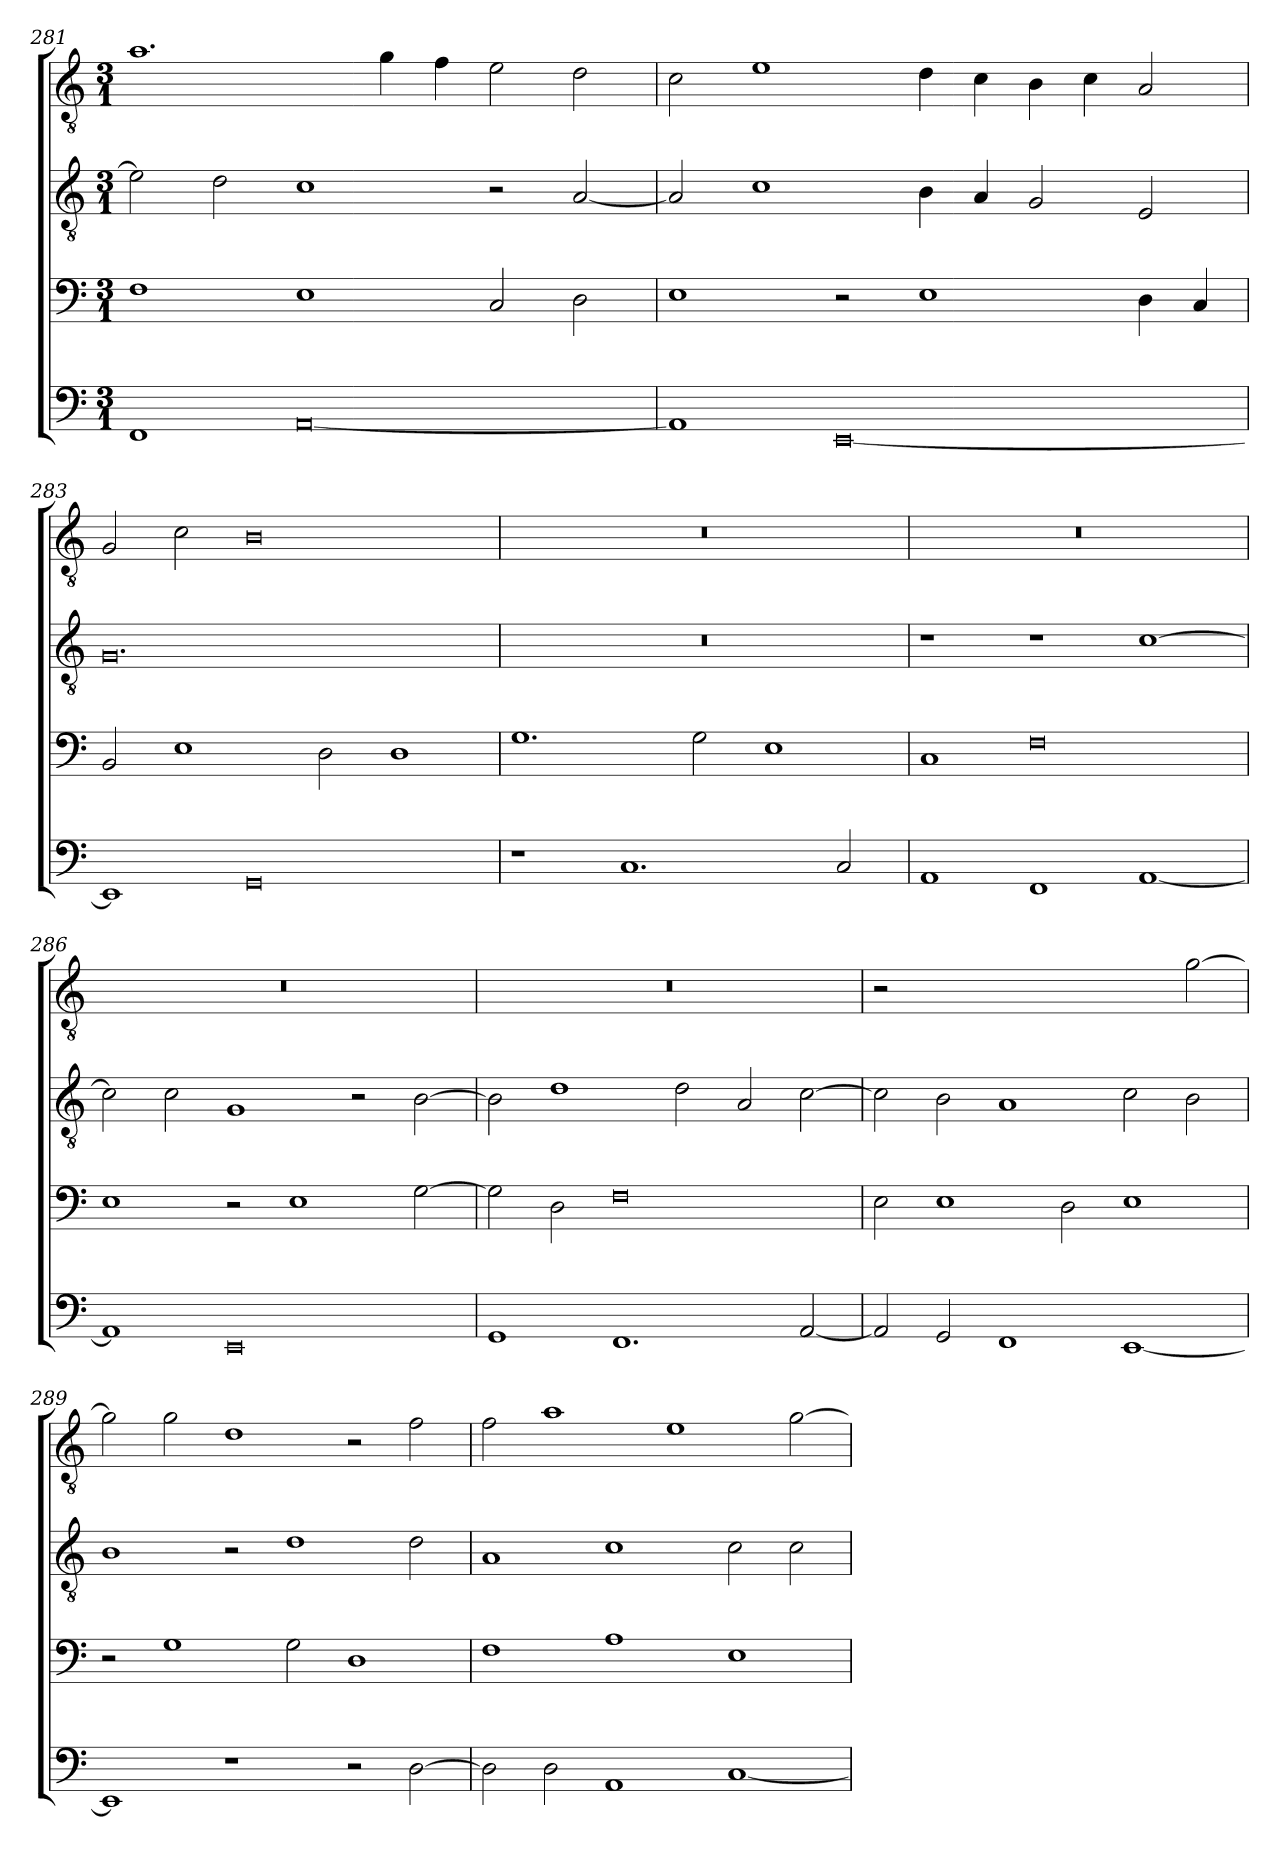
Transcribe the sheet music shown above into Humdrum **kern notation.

**kern	**kern	**kern	**kern
*part4	*part3	*part2	*part1
*staff4	*staff3	*staff2	*staff1
*clefF4	*clefF4	*clefGv2	*clefGv2
*k[]	*k[]	*k[]	*k[]
*C:	*C:	*C:	*C:
*M3/1	*M3/1	*M3/1	*M3/1
=281	=281	=281	=281
1FF	1F	2e\]	1.a
.	.	2d\	.
[<0AA	1E	1c	.
.	.	.	4g\
.	.	.	4f\
.	2C/	2r	2e\
.	2D\	[<2A/	2d\
=282	=282	=282	=282
1AA]	1E	2A/]	2c\
.	.	1c	1e
[<0EE	2r	.	.
.	1E	4B\	4d\
.	.	4A/	4c\
.	.	2G/	4B\
.	.	.	4c\
.	4D\	2E/	2A/
.	4C/	.	.
=283	=283	=283	=283
1EE]	2BB/	0.G	2G/
.	1E	.	2c\
0GG	.	.	0B
.	2D\	.	.
.	1D	.	.
!!LO:PB:g=z
=284	=284	=284	=284
1r	1.G	0.r	0.r
1.C	.	.	.
.	2G\	.	.
.	1E	.	.
2C/	.	.	.
=285	=285	=285	=285
1AA	1C	1r	0.r
1FF	0F	1r	.
[<1AA	.	[>1c	.
=286	=286	=286	=286
1AA]	1E	2c\]	0.r
.	.	2c\	.
0EE	2r	1G	.
.	1E	.	.
.	.	2r	.
.	[>2G\	[>2B\	.
=287	=287	=287	=287
1GG	2G\]	2B\]	0.r
.	2D\	1d	.
1.FF	0F	.	.
.	.	2d\	.
.	.	2A/	.
[<2AA/	.	[>2c\	.
=288	=288	=288	=288
2AA/]	2E\	2c\]	2r
2GG/	1E	2B\	0ryy
1FF	.	1A	.
.	2D\	.	.
[<1EE	1E	2c\	.
.	.	2B\	[>2g\
=289	=289	=289	=289
1EE]	2r	1B	2g\]
.	1G	.	2g\
1r	.	2r	1d
.	2G\	1d	.
2r	1D	.	2r
[>2D\	.	2d\	2f\
!!LO:PB:g=z
=290	=290	=290	=290
2D\]	1F	1A	2f\
2D\	.	.	1a
1AA	1A	1c	.
.	.	.	1e
[<1C	1E	2c\	.
.	.	2c\	[>2g\
=	=	=	=
*-	*-	*-	*-
